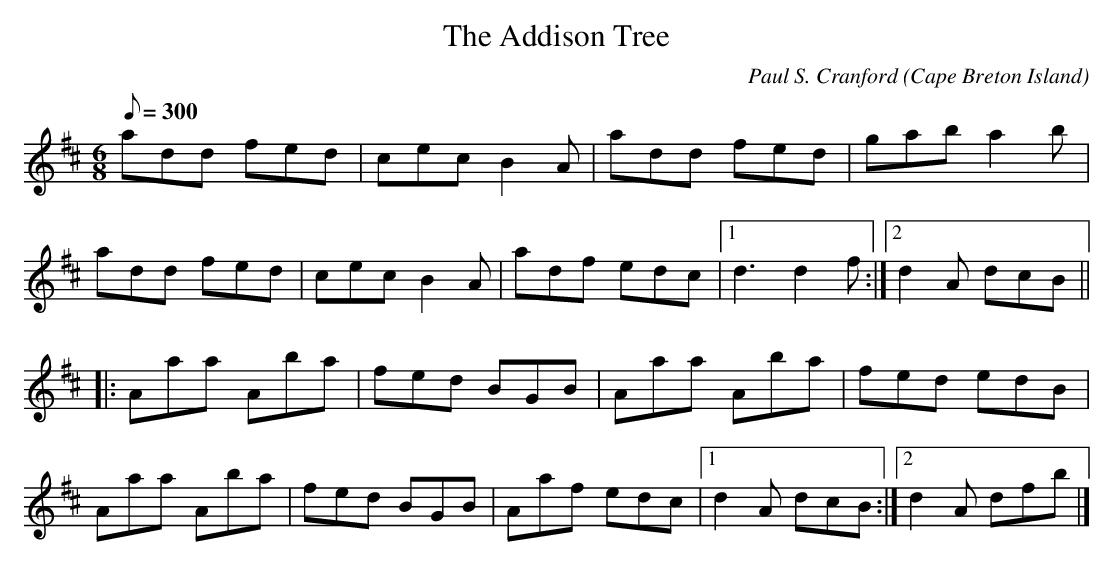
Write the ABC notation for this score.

X:1
T:The Addison Tree
C:Paul S. Cranford
O:Cape Breton Island
L:1/8
Q:300
M:6/8
K:D
add fed|cec B2 A|add fed|gab a2 b|
add fed|cec B2 A|adf edc|[1d3  d2 f:|[2d2 A dcB||
|:Aaa Aba|fed BGB|Aaa Aba|fed edB|
Aaa Aba|fed BGB|Aaf edc|[1d2 A dcB:|[2  d2 A dfb|]
